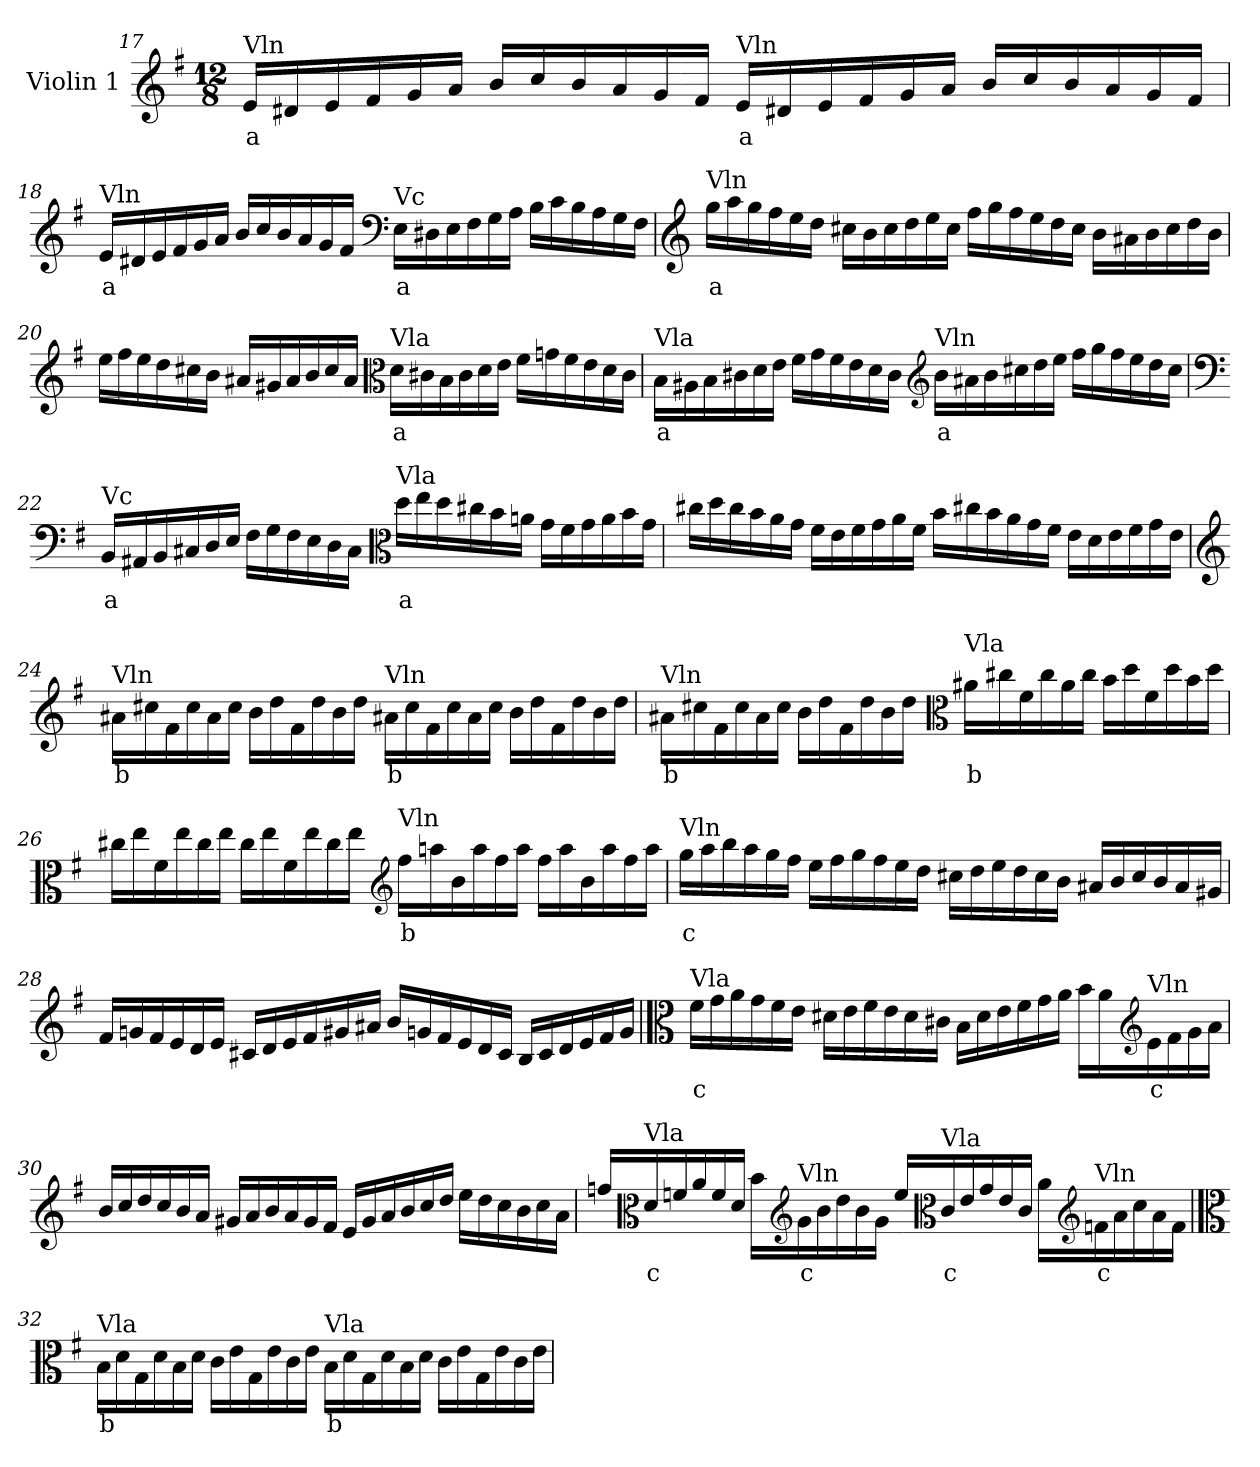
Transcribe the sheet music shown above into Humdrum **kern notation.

**kern	**text
*part1	*part1
*staff1	*staff1
*I"Violin 1	*
*I'Vln. 1	*
*clefG2	*
*k[f#]	*
*M12/8	*
=17	=17
!LO:TX:a:t=Vln	!
!	!LO:LY:color=#FF0000
16e/LL	a
16d#X/	.
16e/	.
16f#/	.
16g/	.
16a/JJ	.
16b/LL	.
16cc/	.
16b/	.
16a/	.
16g/	.
16f#/JJ	.
!LO:TX:a:t=Vln	!
!	!LO:LY:color=#FF0000
16e/LL	a
16d#X/	.
16e/	.
16f#/	.
16g/	.
16a/JJ	.
16b/LL	.
16cc/	.
16b/	.
16a/	.
16g/	.
16f#/JJ	.
=18	=18
!LO:TX:a:t=Vln	!
!	!LO:LY:color=#FF0000
16e/LL	a
16d#X/	.
16e/	.
16f#/	.
16g/	.
16a/JJ	.
16b/LL	.
16cc/	.
16b/	.
16a/	.
16g/	.
16f#/JJ	.
*clefF4	*
!LO:TX:a:t=Vc	!
!	!LO:LY:color=#FF0000
16E\LL	a
16D#X\	.
16E\	.
16F#\	.
16G\	.
16A\JJ	.
16B\LL	.
16c\	.
16B\	.
16A\	.
16G\	.
16F#\JJ	.
=19	=19
*clefG2	*
!LO:TX:a:t=Vln	!
!	!LO:LY:color=#FF0000
16gg\LL	a
16aa\	.
16gg\	.
16ff#\	.
16ee\	.
16dd\JJ	.
16cc#X\LL	.
16b\	.
16cc#\	.
16dd\	.
16ee\	.
16cc#\JJ	.
16ff#\LL	.
16gg\	.
16ff#\	.
16ee\	.
16dd\	.
16cc#\JJ	.
16b\LL	.
16a#X\	.
16b\	.
16cc#\	.
16dd\	.
16b\JJ	.
=20	=20
16ee\LL	.
16ff#\	.
16ee\	.
16dd\	.
16cc#X\	.
16b\JJ	.
16a#X/LL	.
16g#X/	.
16a#/	.
16b/	.
16cc#/	.
16a#/JJ	.
*clefC3	*
!LO:TX:a:t=Vla	!
!	!LO:LY:color=#FF0000
16d\LL	a
16c#X\	.
16B\	.
16c#\	.
16d\	.
16e\JJ	.
16f#\LL	.
16g\	.
16f#\	.
16e\	.
16d\	.
16c#\JJ	.
=21	=21
!LO:TX:a:t=Vla	!
!	!LO:LY:color=#FF0000
16B\LL	a
16A#X\	.
16B\	.
16c#X\	.
16d\	.
16e\JJ	.
16f#\LL	.
16g\	.
16f#\	.
16e\	.
16d\	.
16c#\JJ	.
*clefG2	*
!LO:TX:a:t=Vln	!
!	!LO:LY:color=#FF0000
16b\LL	a
16a#X\	.
16b\	.
16cc#\	.
16dd\	.
16ee\JJ	.
16ff#\LL	.
16gg\	.
16ff#\	.
16ee\	.
16dd\	.
16cc#\JJ	.
=22	=22
*clefF4	*
!LO:TX:a:t=Vc	!
!	!LO:LY:color=#FF0000
16BB/LL	a
16AA#X/	.
16BB/	.
16C#X/	.
16D/	.
16E/JJ	.
16F#\LL	.
16G\	.
16F#\	.
16E\	.
16D\	.
16C#\JJ	.
*clefC3	*
!LO:TX:a:t=Vla	!
!	!LO:LY:color=#FF0000
16dd\LL	a
16ee\	.
16dd\	.
16cc#X\	.
16b\	.
16an\JJ	.
16g\LL	.
16f#\	.
16g\	.
16a\	.
16b\	.
16g\JJ	.
=23	=23
16cc#X\LL	.
16dd\	.
16cc#\	.
16b\	.
16a\	.
16g\JJ	.
16f#\LL	.
16e\	.
16f#\	.
16g\	.
16a\	.
16f#\JJ	.
16b\LL	.
16cc#X\	.
16b\	.
16a\	.
16g\	.
16f#\JJ	.
16e\LL	.
16d\	.
16e\	.
16f#\	.
16g\	.
16e\JJ	.
=24	=24
*clefG2	*
!LO:TX:a:t=Vln	!
!	!LO:LY:color=#FF0000
16a#X\LL	b
16cc#X\	.
16f#\	.
16cc#\	.
16a#\	.
16cc#\JJ	.
16b\LL	.
16dd\	.
16f#\	.
16dd\	.
16b\	.
16dd\JJ	.
!LO:TX:a:t=Vln	!
!	!LO:LY:color=#FF0000
16a#X\LL	b
16cc#\	.
16f#\	.
16cc#\	.
16a#\	.
16cc#\JJ	.
16b\LL	.
16dd\	.
16f#\	.
16dd\	.
16b\	.
16dd\JJ	.
=25	=25
!LO:TX:a:t=Vln	!
!	!LO:LY:color=#FF0000
16a#X\LL	b
16cc#X\	.
16f#\	.
16cc#\	.
16a#\	.
16cc#\JJ	.
16b\LL	.
16dd\	.
16f#\	.
16dd\	.
16b\	.
16dd\JJ	.
*clefC3	*
!LO:TX:a:t=Vla	!
!	!LO:LY:color=#FF0000
16a#X\LL	b
16cc#X\	.
16f#\	.
16cc#\	.
16a#\	.
16cc#\JJ	.
16b\LL	.
16dd\	.
16f#\	.
16dd\	.
16b\	.
16dd\JJ	.
=26	=26
16cc#X\LL	.
16ee\	.
16f#\	.
16ee\	.
16cc#\	.
16ee\JJ	.
16cc#\LL	.
16ee\	.
16f#\	.
16ee\	.
16cc#\	.
16ee\JJ	.
*clefG2	*
!LO:TX:a:t=Vln	!
!	!LO:LY:color=#FF0000
16ff#\LL	b
16aan\	.
16b\	.
16aa\	.
16ff#\	.
16aa\JJ	.
16ff#\LL	.
16aa\	.
16b\	.
16aa\	.
16ff#\	.
16aa\JJ	.
=27	=27
!LO:TX:a:t=Vln	!
!	!LO:LY:color=#FF0000
16gg\LL	c
16aa\	.
16bb\	.
16aa\	.
16gg\	.
16ff#\JJ	.
16ee\LL	.
16ff#\	.
16gg\	.
16ff#\	.
16ee\	.
16dd\JJ	.
16cc#X\LL	.
16dd\	.
16ee\	.
16dd\	.
16cc#\	.
16b\JJ	.
16a#X/LL	.
16b/	.
16cc#/	.
16b/	.
16a#/	.
16g#X/JJ	.
=28	=28
16f#/LL	.
16gn/	.
16f#/	.
16e/	.
16d/	.
16e/JJ	.
16c#X/LL	.
16d/	.
16e/	.
16f#/	.
16g#X/	.
16a#X/JJ	.
16b/LL	.
16gn/	.
16f#/	.
16e/	.
16d/	.
16c#/JJ	.
16B/LL	.
16c#/	.
16d/	.
16e/	.
16f#/	.
16g/JJ	.
=29	=29
*clefC3	*
!LO:TX:a:t=Vla	!
!	!LO:LY:color=#FF0000
16f#\LL	c
16g\	.
16a\	.
16g\	.
16f#\	.
16e\JJ	.
16d#X\LL	.
16e\	.
16f#\	.
16e\	.
16d#\	.
16c#X\JJ	.
16B\LL	.
16d#\	.
16e\	.
16f#\	.
16g\	.
16a\JJ	.
16b\LL	.
16a\	.
*clefG2	*
!LO:TX:a:t=Vln	!
!	!LO:LY:color=#FF0000
16e\	c
16f#\	.
16g\	.
16a\JJ	.
=30	=30
16b/LL	.
16cc/	.
16dd/	.
16cc/	.
16b/	.
16a/JJ	.
16g#X/LL	.
16a/	.
16b/	.
16a/	.
16g#/	.
16f#/JJ	.
16e/LL	.
16g#/	.
16a/	.
16b/	.
16cc/	.
16dd/JJ	.
16ee\LL	.
16dd\	.
16cc\	.
16b\	.
16cc\	.
16a\JJ	.
=31	=31
16ffn/LL	.
*clefC3	*
!LO:TX:a:t=Vla	!
!	!LO:LY:color=#FF0000
16d/	c
16fn/	.
16a/	.
16f/	.
16d/JJ	.
16b\LL	.
*clefG2	*
!LO:TX:a:t=Vln	!
!	!LO:LY:color=#FF0000
16g\	c
16b\	.
16dd\	.
16b\	.
16g\JJ	.
16ee/LL	.
*clefC3	*
!LO:TX:a:t=Vla	!
!	!LO:LY:color=#FF0000
16c/	c
16e/	.
16g/	.
16e/	.
16c/JJ	.
16a\LL	.
*clefG2	*
!LO:TX:a:t=Vln	!
!	!LO:LY:color=#FF0000
16fn\	c
16a\	.
16cc\	.
16a\	.
16f\JJ	.
=32	=32
*clefC3	*
!LO:TX:a:t=Vla	!
!	!LO:LY:color=#FF0000
16B\LL	b
16d\	.
16G\	.
16d\	.
16B\	.
16d\JJ	.
16c\LL	.
16e\	.
16G\	.
16e\	.
16c\	.
16e\JJ	.
!LO:TX:a:t=Vla	!
!	!LO:LY:color=#FF0000
16B\LL	b
16d\	.
16G\	.
16d\	.
16B\	.
16d\JJ	.
16c\LL	.
16e\	.
16G\	.
16e\	.
16c\	.
16e\JJ	.
=	=
*-	*-
